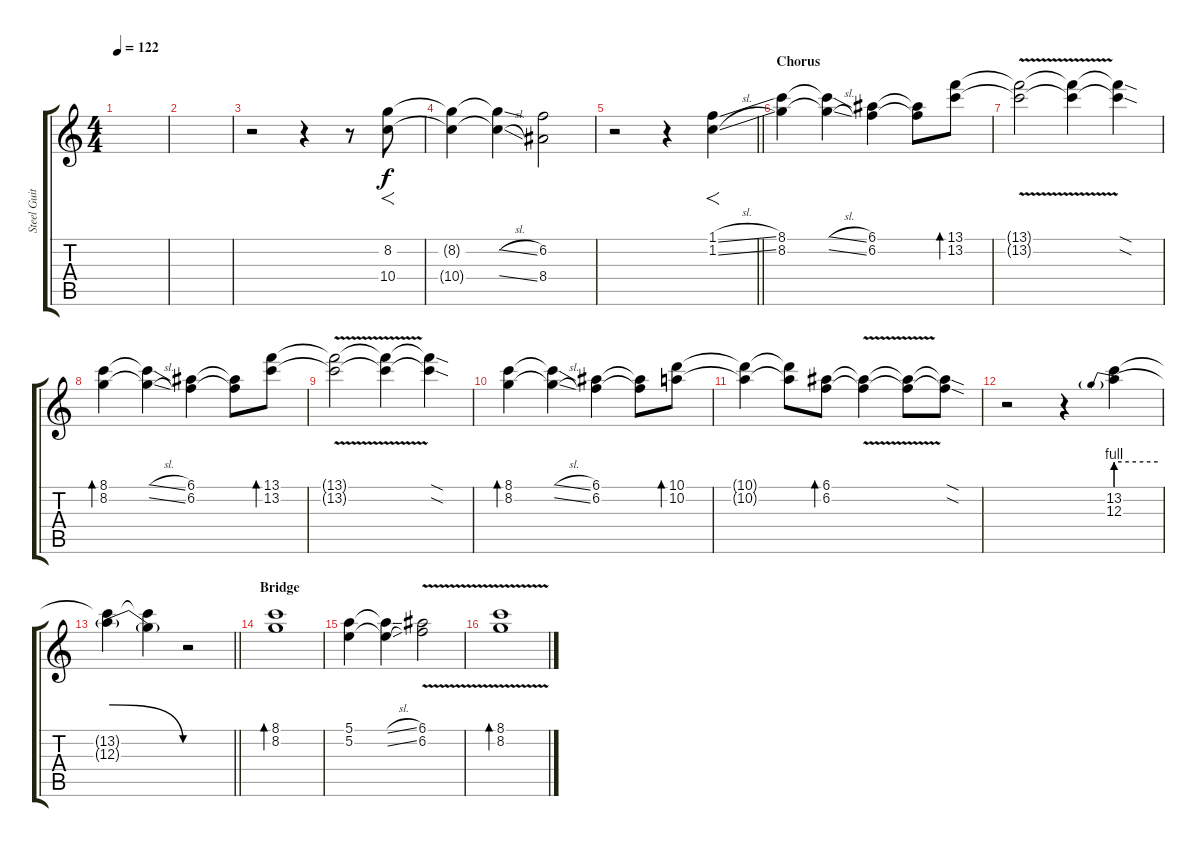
\track ("Steel Guitar" "Steel Guit") {instrument overdrivenguitar}
\staff {score tabs}
\tuning (E4 B3 G3 D3 A2 E2) {hide}
\ts (4 4)
\tempo 122
\clef g2
\ks c
|
|
r.2 r.4 r.8 (8.2 10.4).8{f} |
(8.2{t} 10.4{t}).4 (8.2{sl t} 10.4{sl t}).4 (6.2 8.4).2 |
\barLineRight lightlight
r.2 r.4 (1.1{sl} 1.2{sl}).4{f} |
\section ("" "Chorus")
(8.1 8.2).4 (8.1{sl t} 8.2{sl t}).4 (6.1 6.2).4 (6.1{t} 6.2{t}).8 (13.1 13.2).8{bd 240} |
(13.1{v t} 13.2{v t}).2 (13.1{t} 13.2{t}).4 (13.1{sod t} 13.2{sod t}).4 |
(8.1 8.2).4{bd 240} (8.1{sl t} 8.2{sl t}).4 (6.1 6.2).4 (6.1{t} 6.2{t}).8 (13.1 13.2).8{bd 240} |
(13.1{v t} 13.2{v t}).2 (13.1{t} 13.2{t}).4 (13.1{sod t} 13.2{sod t}).4 |
(8.1 8.2).4{bd 240} (8.1{sl t} 8.2{sl t}).4 (6.1 6.2).4 (6.1{t} 6.2{t}).8 (10.1 10.2).8{bd 240} |
(10.1{t} 10.2{t}).4 (10.1{t} 10.2{t}).8 (6.1 6.2).8{bd 240} (6.1{v t} 6.2{v t}).4 (6.1{t} 6.2{t}).8 (6.1{sod t} 6.2{sod t}).8 |
r.2 r.4 (13.2 12.3{be (prebend 0 4 60 4)}).4 |
\barLineRight lightlight
(13.2{t} 12.3{be (release 0 4 60 0) t}).4 (13.2{t} 12.3{t}).4 r.2 |
\section ("" "Bridge")
(8.1 8.2).1{bd 240} |
(5.1 5.2).4 (5.1{sl t} 5.2{sl t}).4 (6.1{v} 6.2{v}).2 |
(8.1{v} 8.2{v}).1{bd 240}
